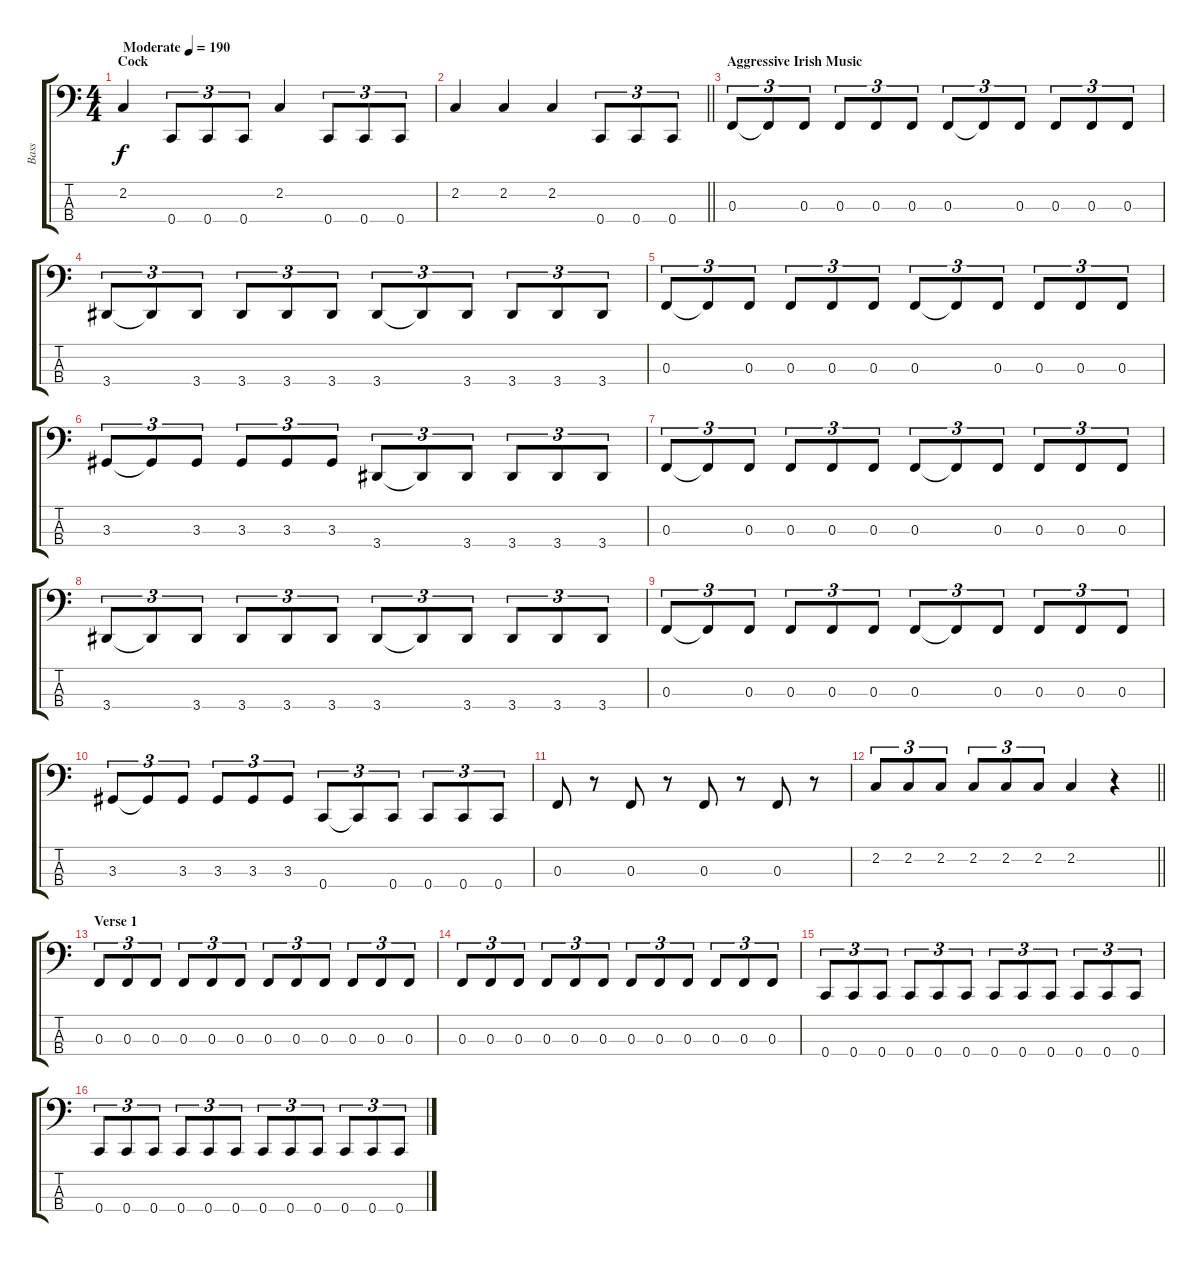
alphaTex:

\track ("Bass " "Bass ") {instrument electricbasspick}
\staff {score tabs}
\tuning (Eb2 Bb1 F1 C1) {hide}
\ts (4 4)
\section ("" "Cock")
\tempo (190 "Moderate")
\clef f4
\ks c
2.2.4{dy f instrument electricbasspick} 0.4.8{tu (3 2)} 0.4.8{tu (3 2)} 0.4.8{tu (3 2)} 2.2.4 0.4.8{tu (3 2)} 0.4.8{tu (3 2)} 0.4.8{tu (3 2)} |
\barLineRight lightlight
2.2.4 2.2.4 2.2.4 0.4.8{tu (3 2)} 0.4.8{tu (3 2)} 0.4.8{tu (3 2)} |
\section ("" "Aggressive Irish Music")
0.3.8{tu (3 2)} 0.3{t}.8{tu (3 2)} 0.3.8{tu (3 2)} 0.3.8{tu (3 2)} 0.3.8{tu (3 2)} 0.3.8{tu (3 2)} 0.3.8{tu (3 2)} 0.3{t}.8{tu (3 2)} 0.3.8{tu (3 2)} 0.3.8{tu (3 2)} 0.3.8{tu (3 2)} 0.3.8{tu (3 2)} |
3.4.8{tu (3 2)} 3.4{t}.8{tu (3 2)} 3.4.8{tu (3 2)} 3.4.8{tu (3 2)} 3.4.8{tu (3 2)} 3.4.8{tu (3 2)} 3.4.8{tu (3 2)} 3.4{t}.8{tu (3 2)} 3.4.8{tu (3 2)} 3.4.8{tu (3 2)} 3.4.8{tu (3 2)} 3.4.8{tu (3 2)} |
0.3.8{tu (3 2)} 0.3{t}.8{tu (3 2)} 0.3.8{tu (3 2)} 0.3.8{tu (3 2)} 0.3.8{tu (3 2)} 0.3.8{tu (3 2)} 0.3.8{tu (3 2)} 0.3{t}.8{tu (3 2)} 0.3.8{tu (3 2)} 0.3.8{tu (3 2)} 0.3.8{tu (3 2)} 0.3.8{tu (3 2)} |
3.3.8{tu (3 2)} 3.3{t}.8{tu (3 2)} 3.3.8{tu (3 2)} 3.3.8{tu (3 2)} 3.3.8{tu (3 2)} 3.3.8{tu (3 2)} 3.4.8{tu (3 2)} 3.4{t}.8{tu (3 2)} 3.4.8{tu (3 2)} 3.4.8{tu (3 2)} 3.4.8{tu (3 2)} 3.4.8{tu (3 2)} |
0.3.8{tu (3 2)} 0.3{t}.8{tu (3 2)} 0.3.8{tu (3 2)} 0.3.8{tu (3 2)} 0.3.8{tu (3 2)} 0.3.8{tu (3 2)} 0.3.8{tu (3 2)} 0.3{t}.8{tu (3 2)} 0.3.8{tu (3 2)} 0.3.8{tu (3 2)} 0.3.8{tu (3 2)} 0.3.8{tu (3 2)} |
3.4.8{tu (3 2)} 3.4{t}.8{tu (3 2)} 3.4.8{tu (3 2)} 3.4.8{tu (3 2)} 3.4.8{tu (3 2)} 3.4.8{tu (3 2)} 3.4.8{tu (3 2)} 3.4{t}.8{tu (3 2)} 3.4.8{tu (3 2)} 3.4.8{tu (3 2)} 3.4.8{tu (3 2)} 3.4.8{tu (3 2)} |
0.3.8{tu (3 2)} 0.3{t}.8{tu (3 2)} 0.3.8{tu (3 2)} 0.3.8{tu (3 2)} 0.3.8{tu (3 2)} 0.3.8{tu (3 2)} 0.3.8{tu (3 2)} 0.3{t}.8{tu (3 2)} 0.3.8{tu (3 2)} 0.3.8{tu (3 2)} 0.3.8{tu (3 2)} 0.3.8{tu (3 2)} |
3.3.8{tu (3 2)} 3.3{t}.8{tu (3 2)} 3.3.8{tu (3 2)} 3.3.8{tu (3 2)} 3.3.8{tu (3 2)} 3.3.8{tu (3 2)} 0.4.8{tu (3 2)} 0.4{t}.8{tu (3 2)} 0.4.8{tu (3 2)} 0.4.8{tu (3 2)} 0.4.8{tu (3 2)} 0.4.8{tu (3 2)} |
0.3.8 r.8 0.3.8 r.8 0.3.8 r.8 0.3.8 r.8 |
\barLineRight lightlight
2.2.8{tu (3 2)} 2.2.8{tu (3 2)} 2.2.8{tu (3 2)} 2.2.8{tu (3 2)} 2.2.8{tu (3 2)} 2.2.8{tu (3 2)} 2.2.4 r.4 |
\section ("" "Verse 1")
0.3.8{tu (3 2)} 0.3.8{tu (3 2)} 0.3.8{tu (3 2)} 0.3.8{tu (3 2)} 0.3.8{tu (3 2)} 0.3.8{tu (3 2)} 0.3.8{tu (3 2)} 0.3.8{tu (3 2)} 0.3.8{tu (3 2)} 0.3.8{tu (3 2)} 0.3.8{tu (3 2)} 0.3.8{tu (3 2)} |
0.3.8{tu (3 2)} 0.3.8{tu (3 2)} 0.3.8{tu (3 2)} 0.3.8{tu (3 2)} 0.3.8{tu (3 2)} 0.3.8{tu (3 2)} 0.3.8{tu (3 2)} 0.3.8{tu (3 2)} 0.3.8{tu (3 2)} 0.3.8{tu (3 2)} 0.3.8{tu (3 2)} 0.3.8{tu (3 2)} |
0.4.8{tu (3 2)} 0.4.8{tu (3 2)} 0.4.8{tu (3 2)} 0.4.8{tu (3 2)} 0.4.8{tu (3 2)} 0.4.8{tu (3 2)} 0.4.8{tu (3 2)} 0.4.8{tu (3 2)} 0.4.8{tu (3 2)} 0.4.8{tu (3 2)} 0.4.8{tu (3 2)} 0.4.8{tu (3 2)} |
0.4.8{tu (3 2)} 0.4.8{tu (3 2)} 0.4.8{tu (3 2)} 0.4.8{tu (3 2)} 0.4.8{tu (3 2)} 0.4.8{tu (3 2)} 0.4.8{tu (3 2)} 0.4.8{tu (3 2)} 0.4.8{tu (3 2)} 0.4.8{tu (3 2)} 0.4.8{tu (3 2)} 0.4.8{tu (3 2)}
